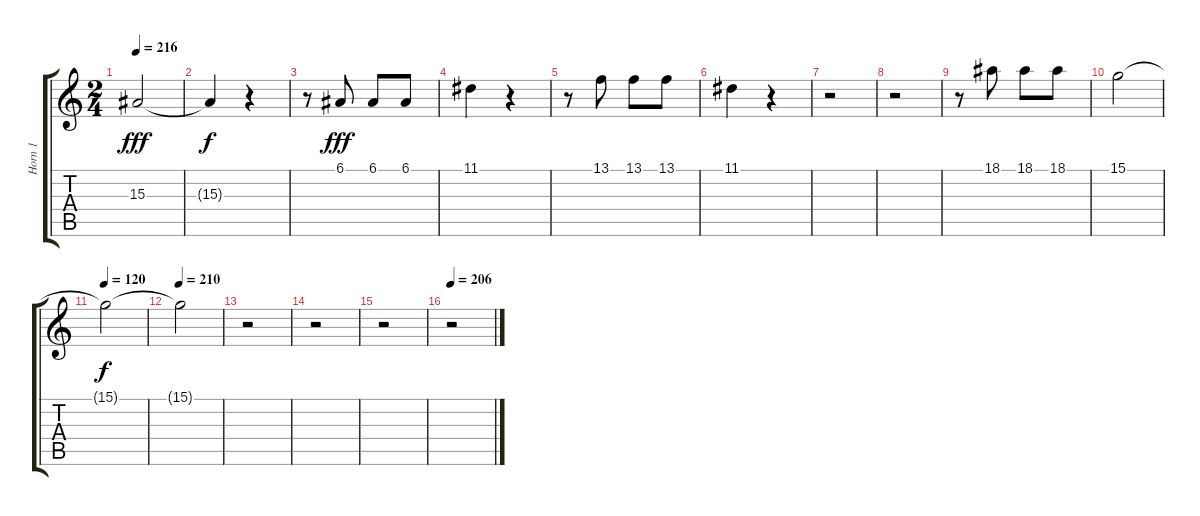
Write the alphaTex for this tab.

\track ("Horn 1" "Horn 1") {instrument frenchhorn}
\staff {score tabs}
\tuning (E4 B3 G3 D3 A2 E2) {hide}
\ts (2 4)
\tempo 216
\clef g2
\ks c
15.3.2{dy fff} |
15.3{t}.4{dy f} r.4 |
r.8 6.1.8{dy fff} 6.1.8 6.1.8 |
11.1.4 r.4 |
r.8 13.1.8 13.1.8 13.1.8 |
11.1.4 r.4 |
r.2 |
r.2 |
r.8 18.1.8 18.1.8 18.1.8 |
15.1.2 |
\tempo 120
15.1{t}.2{dy f} |
\tempo 210
15.1{t}.2 |
r.2 |
r.2 |
r.2 |
\tempo 206
r.2
